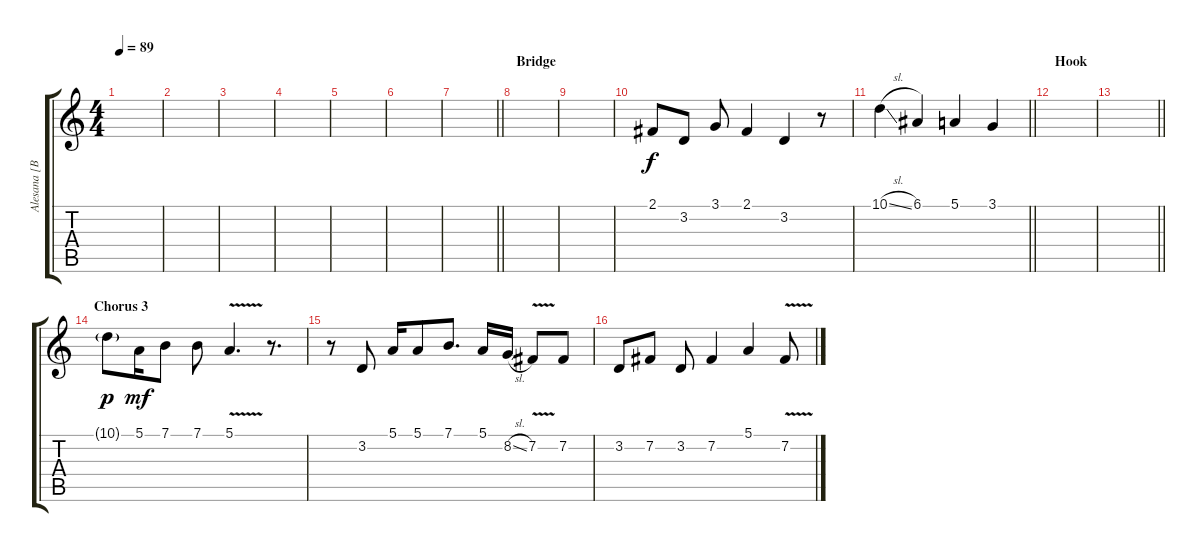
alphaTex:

\track ("Alesana [Backup Vocals]" "Alesana [B") {instrument harmonica}
\staff {score tabs}
\tuning (E4 B3 G3 D3 A2 D2) {hide}
\ts (4 4)
\tempo 89
\clef g2
\ks c
|
|
|
|
|
|
\barLineRight lightlight
|
\section ("" "Bridge")
|
|
2.1.8{volume 14 balance 8 instrument harmonica} 3.2.8 3.1.8 2.1.4 3.2.4 r.8 |
\barLineRight lightlight
10.1{sl}.4 6.1.4 5.1.4 3.1.4 |
\section ("" "Hook")
|
\barLineRight lightlight
|
\section ("" "Chorus 3")
10.1{g}.8{dy p} 5.1.16{dy mf} 7.1.8 7.1.8 5.1{v}.4{d} r.8{d} |
r.8 3.2.8 5.1.16 5.1.8 7.1.8{d} 5.1.16 8.2{sl}.16 7.2{v}.8 7.2.8 |
3.2.8 7.2.8 3.2.8 7.2.4 5.1.4 7.2{v}.8
